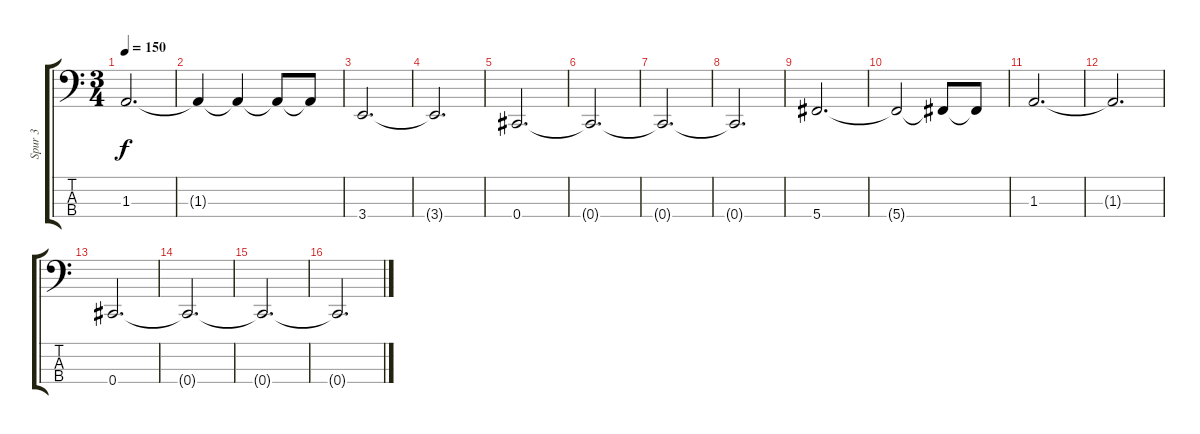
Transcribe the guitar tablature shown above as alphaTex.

\track ("Spur 3" "Spur 3") {instrument electricbasspick}
\staff {score tabs}
\tuning (Gb2 Db2 Ab1 Db1) {hide}
\ts (3 4)
\tempo 150
\clef f4
\ks c
1.3.2{d dy f} |
1.3{t}.4 1.3{t}.4 1.3{t}.8 1.3{t}.8 |
3.4.2{d} |
3.4{t}.2{d} |
0.4.2{d} |
0.4{t}.2{d} |
0.4{t}.2{d} |
0.4{t}.2{d} |
5.4.2{d} |
5.4{t}.2 5.4{t}.8 5.4{t}.8 |
1.3.2{d} |
1.3{t}.2{d} |
0.4.2{d} |
0.4{t}.2{d} |
0.4{t}.2{d} |
0.4{t}.2{d}
